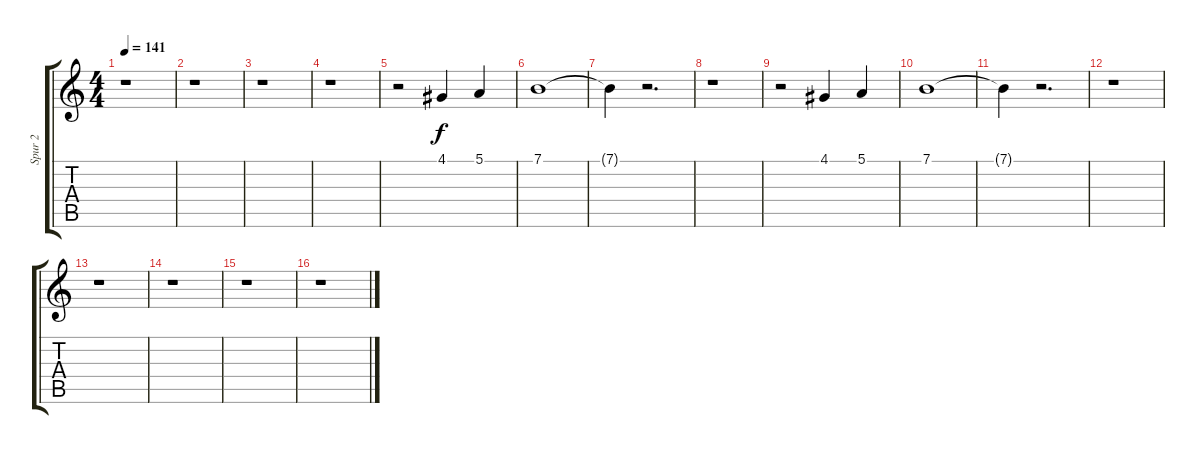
\track ("Spur 2" "Spur 2") {instrument lead3calliope}
\staff {score tabs}
\tuning (E4 B3 G3 D3 A2 E2) {hide}
\ts (4 4)
\tempo 141
\clef g2
\ks c
r.1{dy f instrument lead3calliope} |
r.1 |
r.1 |
r.1 |
r.2 4.1.4 5.1.4 |
7.1.1 |
7.1{t}.4 r.2{d} |
r.1 |
r.2 4.1.4 5.1.4 |
7.1.1 |
7.1{t}.4 r.2{d} |
r.1 |
r.1 |
r.1 |
r.1 |
r.1
